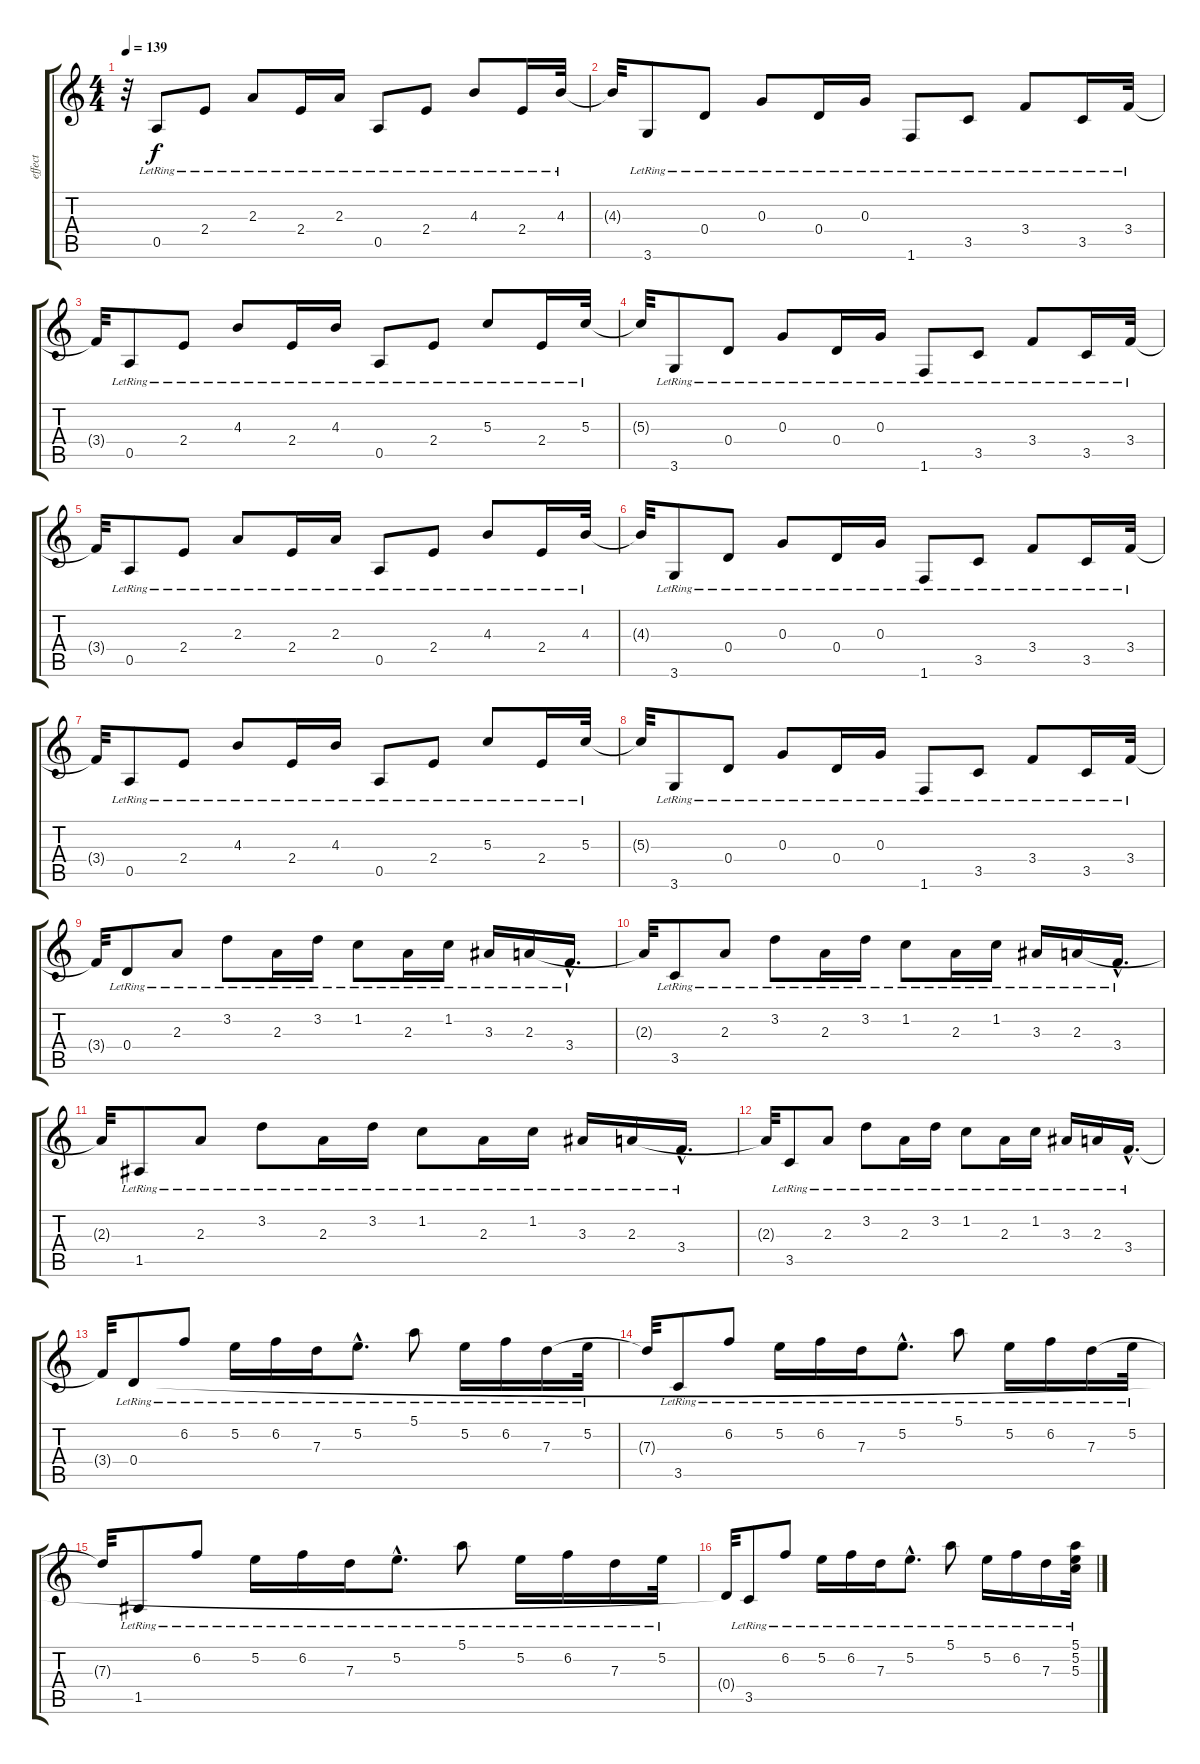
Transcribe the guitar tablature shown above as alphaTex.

\track ("effect" "effect") {instrument electricguitarjazz}
\staff {score tabs}
\tuning (E4 B3 G3 D3 A2 E2) {hide}
\ts (4 4)
\tempo 139
\clef g2
\ks c
r.32{dy f instrument electricguitarjazz} 0.5{lr}.8 2.4{lr}.8 2.3{lr}.8 2.4{lr}.16 2.3{lr}.16 0.5{lr}.8 2.4{lr}.8 4.3{lr}.8 2.4{lr}.16 4.3{lr}.32 |
4.3{t}.32 3.6{lr}.8 0.4{lr}.8 0.3{lr}.8 0.4{lr}.16 0.3{lr}.16 1.6{lr}.8 3.5{lr}.8 3.4{lr}.8 3.5{lr}.16 3.4{lr}.32 |
3.4{t}.32 0.5{lr}.8 2.4{lr}.8 4.3{lr}.8 2.4{lr}.16 4.3{lr}.16 0.5{lr}.8 2.4{lr}.8 5.3{lr}.8 2.4{lr}.16 5.3{lr}.32 |
5.3{t}.32 3.6{lr}.8 0.4{lr}.8 0.3{lr}.8 0.4{lr}.16 0.3{lr}.16 1.6{lr}.8 3.5{lr}.8 3.4{lr}.8 3.5{lr}.16 3.4{lr}.32 |
3.4{t}.32 0.5{lr}.8 2.4{lr}.8 2.3{lr}.8 2.4{lr}.16 2.3{lr}.16 0.5{lr}.8 2.4{lr}.8 4.3{lr}.8 2.4{lr}.16 4.3{lr}.32 |
4.3{t}.32 3.6{lr}.8 0.4{lr}.8 0.3{lr}.8 0.4{lr}.16 0.3{lr}.16 1.6{lr}.8 3.5{lr}.8 3.4{lr}.8 3.5{lr}.16 3.4{lr}.32 |
3.4{t}.32 0.5{lr}.8 2.4{lr}.8 4.3{lr}.8 2.4{lr}.16 4.3{lr}.16 0.5{lr}.8 2.4{lr}.8 5.3{lr}.8 2.4{lr}.16 5.3{lr}.32 |
5.3{t}.32 3.6{lr}.8 0.4{lr}.8 0.3{lr}.8 0.4{lr}.16 0.3{lr}.16 1.6{lr}.8 3.5{lr}.8 3.4{lr}.8 3.5{lr}.16 3.4{lr}.32 |
3.4{t}.32 0.4{lr}.8 2.3{lr}.8 3.2{lr}.8 2.3{lr}.16 3.2{lr}.16 1.2{lr}.8 2.3{lr}.16 1.2{lr}.16 3.3{lr}.16 2.3{lr}.16 3.4{hac lr}.16{d} |
2.3{t}.32 3.5{lr}.8 2.3{lr}.8 3.2{lr}.8 2.3{lr}.16 3.2{lr}.16 1.2{lr}.8 2.3{lr}.16 1.2{lr}.16 3.3{lr}.16 2.3{lr}.16 3.4{hac lr}.16{d} |
2.3{t}.32 1.5{lr}.8 2.3{lr}.8 3.2{lr}.8 2.3{lr}.16 3.2{lr}.16 1.2{lr}.8 2.3{lr}.16 1.2{lr}.16 3.3{lr}.16 2.3{lr}.16 3.4{hac lr}.16{d} |
2.3{t}.32 3.5{lr}.8 2.3{lr}.8 3.2{lr}.8 2.3{lr}.16 3.2{lr}.16 1.2{lr}.8 2.3{lr}.16 1.2{lr}.16 3.3{lr}.16 2.3{lr}.16 3.4{hac lr}.16{d} |
3.4{t}.32 0.4{lr}.8 6.2{lr}.8 5.2{lr}.16 6.2{lr}.16 7.3{lr}.16 5.2{hac lr}.8{d} 5.1{lr}.8 5.2{lr}.16 6.2{lr}.16 7.3{lr}.16 5.2{lr}.32 |
7.3{t}.32 3.5{lr}.8 6.2{lr}.8 5.2{lr}.16 6.2{lr}.16 7.3{lr}.16 5.2{hac lr}.8{d} 5.1{lr}.8 5.2{lr}.16 6.2{lr}.16 7.3{lr}.16 5.2{lr}.32 |
7.3{t}.32 1.5{lr}.8 6.2{lr}.8 5.2{lr}.16 6.2{lr}.16 7.3{lr}.16 5.2{hac lr}.8{d} 5.1{lr}.8 5.2{lr}.16 6.2{lr}.16 7.3{lr}.16 5.2{lr}.32 |
0.4{t}.32 3.5{lr}.8 6.2{lr}.8 5.2{lr}.16 6.2{lr}.16 7.3{lr}.16 5.2{hac lr}.8{d} 5.1{lr}.8 5.2{lr}.16 6.2{lr}.16 7.3{lr}.16 (5.1{lr} 5.2{lr} 5.3{lr}).32
